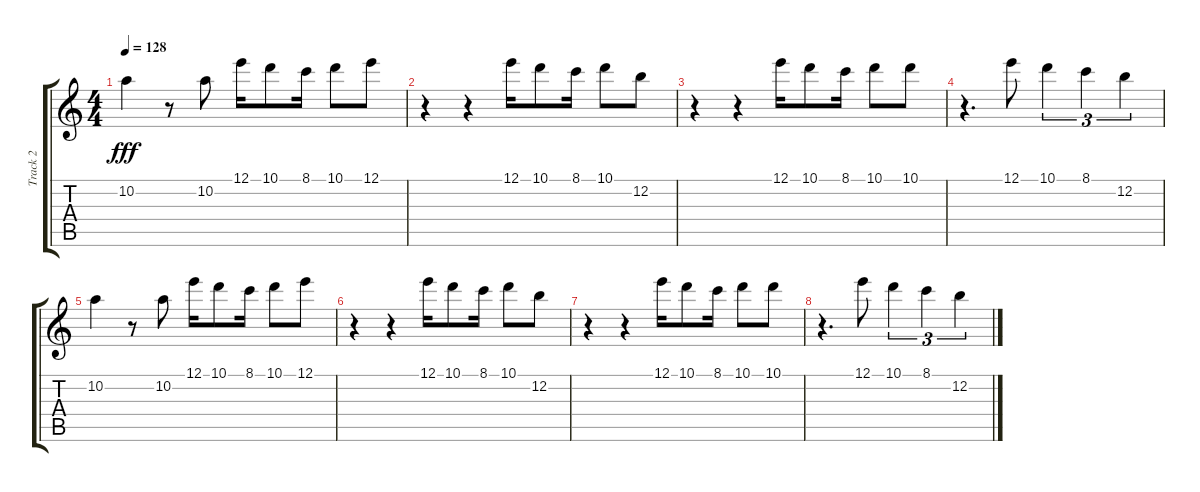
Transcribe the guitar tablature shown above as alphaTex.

\track ("Track 2" "Track 2") {instrument acousticguitarsteel}
\staff {score tabs}
\tuning (E4 B3 G3 D3 A2 E2) {hide}
\ts (4 4)
\tempo 128
\clef g2
\ks c
10.2.4{dy fff} r.8 10.2.8 12.1.16 10.1.8 8.1.16 10.1.8 12.1.8 |
r.4 r.4 12.1.16 10.1.8 8.1.16 10.1.8 12.2.8 |
r.4 r.4 12.1.16 10.1.8 8.1.16 10.1.8 10.1.8 |
r.4{d} 12.1.8 10.1.4{tu (3 2)} 8.1.4{tu (3 2)} 12.2.4{tu (3 2)} |
10.2.4 r.8 10.2.8 12.1.16 10.1.8 8.1.16 10.1.8 12.1.8 |
r.4 r.4 12.1.16 10.1.8 8.1.16 10.1.8 12.2.8 |
r.4 r.4 12.1.16 10.1.8 8.1.16 10.1.8 10.1.8 |
r.4{d} 12.1.8 10.1.4{tu (3 2)} 8.1.4{tu (3 2)} 12.2.4{tu (3 2)}
